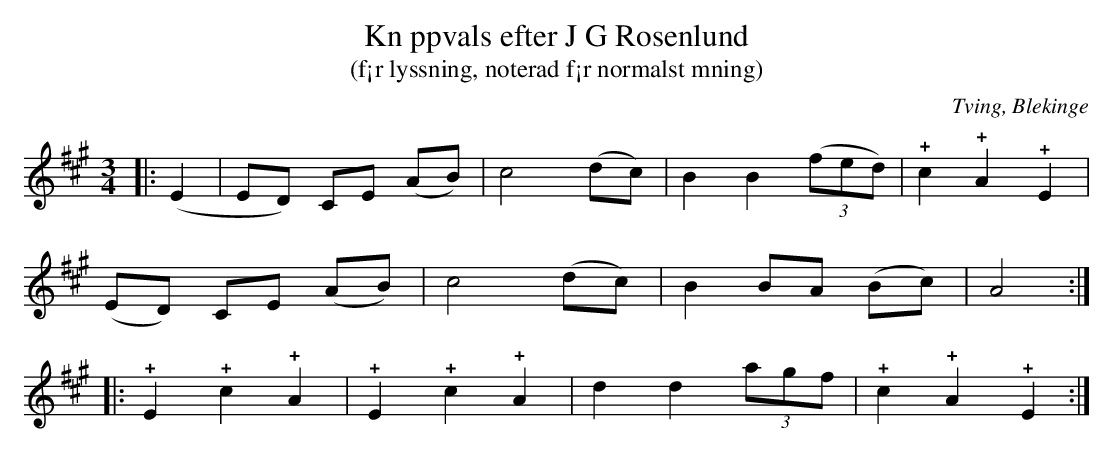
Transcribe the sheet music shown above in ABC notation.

X:1
T:Kn ppvals efter J G Rosenlund
T:(f¡r lyssning, noterad f¡r normalst mning)
O:Tving, Blekinge
M:3/4
L:1/4
Q:160
K:A
|: (E | E/D/) C/E/ (A/B/) | c2 (d/c/) | B B ((3f/e/d/) | !+!c !+!A !+!E |
 (E/D/) C/E/ (A/B/) | c2 (d/c/) | B B/A/ (B/c/) | A2 :|
|: !+!E !+!c !+!A | !+!E !+!c !+!A | d d (3a/g/f/ | !+!c !+!A !+!E :|
